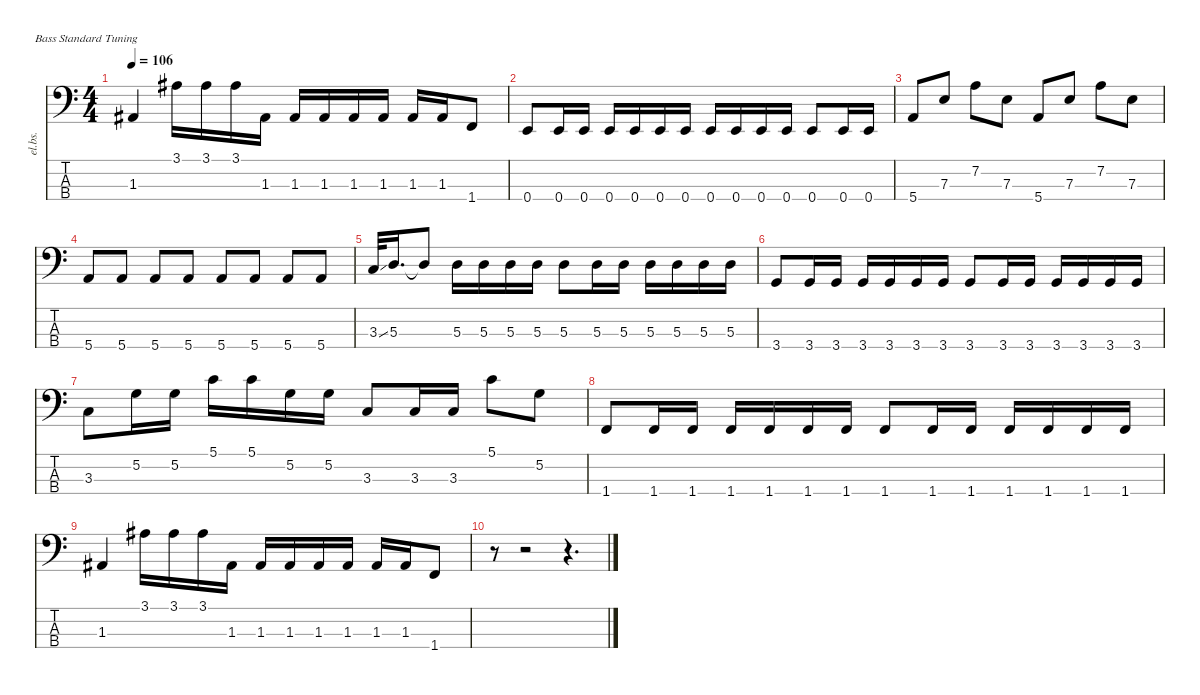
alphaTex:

\defaultSystemsLayout 4
\hideDynamics
\bracketExtendMode nobrackets
\track ("Bob Daisy" "el.bs.") {instrument electricbassfinger}
\staff {score tabs}
\tuning (G2 D2 A1 E1)
\ts (4 4)
\tempo 106
\clef f4
\ks c
1.3{acc #}.4{dy f} 3.1{acc #}.16 3.1{acc #}.16 3.1{acc #}.16 1.3{acc #}.16 1.3{acc #}.16 1.3{acc #}.16 1.3{acc #}.16 1.3{acc #}.16 1.3{acc #}.16 1.3{acc #}.16 1.4.8 |
0.4.8 0.4.16 0.4.16 0.4.16 0.4.16 0.4.16 0.4.16 0.4.16 0.4.16 0.4.16 0.4.16 0.4.8 0.4.16 0.4.16 |
5.4.8 7.3.8 7.2.8 7.3.8 5.4.8 7.3.8 7.2.8 7.3.8 |
5.4.8 5.4.8 5.4.8 5.4.8 5.4.8 5.4.8 5.4.8 5.4.8 |
3.3{ss}.32 5.3.16{d} 5.3{t}.8 5.3.16 5.3.16 5.3.16 5.3.16 5.3.8 5.3.16 5.3.16 5.3.16 5.3.16 5.3.16 5.3.16 |
3.4.8 3.4.16 3.4.16 3.4.16 3.4.16 3.4.16 3.4.16 3.4.8 3.4.16 3.4.16 3.4.16 3.4.16 3.4.16 3.4.16 |
3.3.8 5.2.16 5.2.16 5.1.16 5.1.16 5.2.16 5.2.16 3.3.8 3.3.16 3.3.16 5.1.8 5.2.8 |
1.4.8 1.4.16 1.4.16 1.4.16 1.4.16 1.4.16 1.4.16 1.4.8 1.4.16 1.4.16 1.4.16 1.4.16 1.4.16 1.4.16 |
1.3{acc #}.4 3.1{acc #}.16 3.1{acc #}.16 3.1{acc #}.16 1.3{acc #}.16 1.3{acc #}.16 1.3{acc #}.16 1.3{acc #}.16 1.3{acc #}.16 1.3{acc #}.16 1.3{acc #}.16 1.4.8 |
r.8 r.2 r.4{d}
